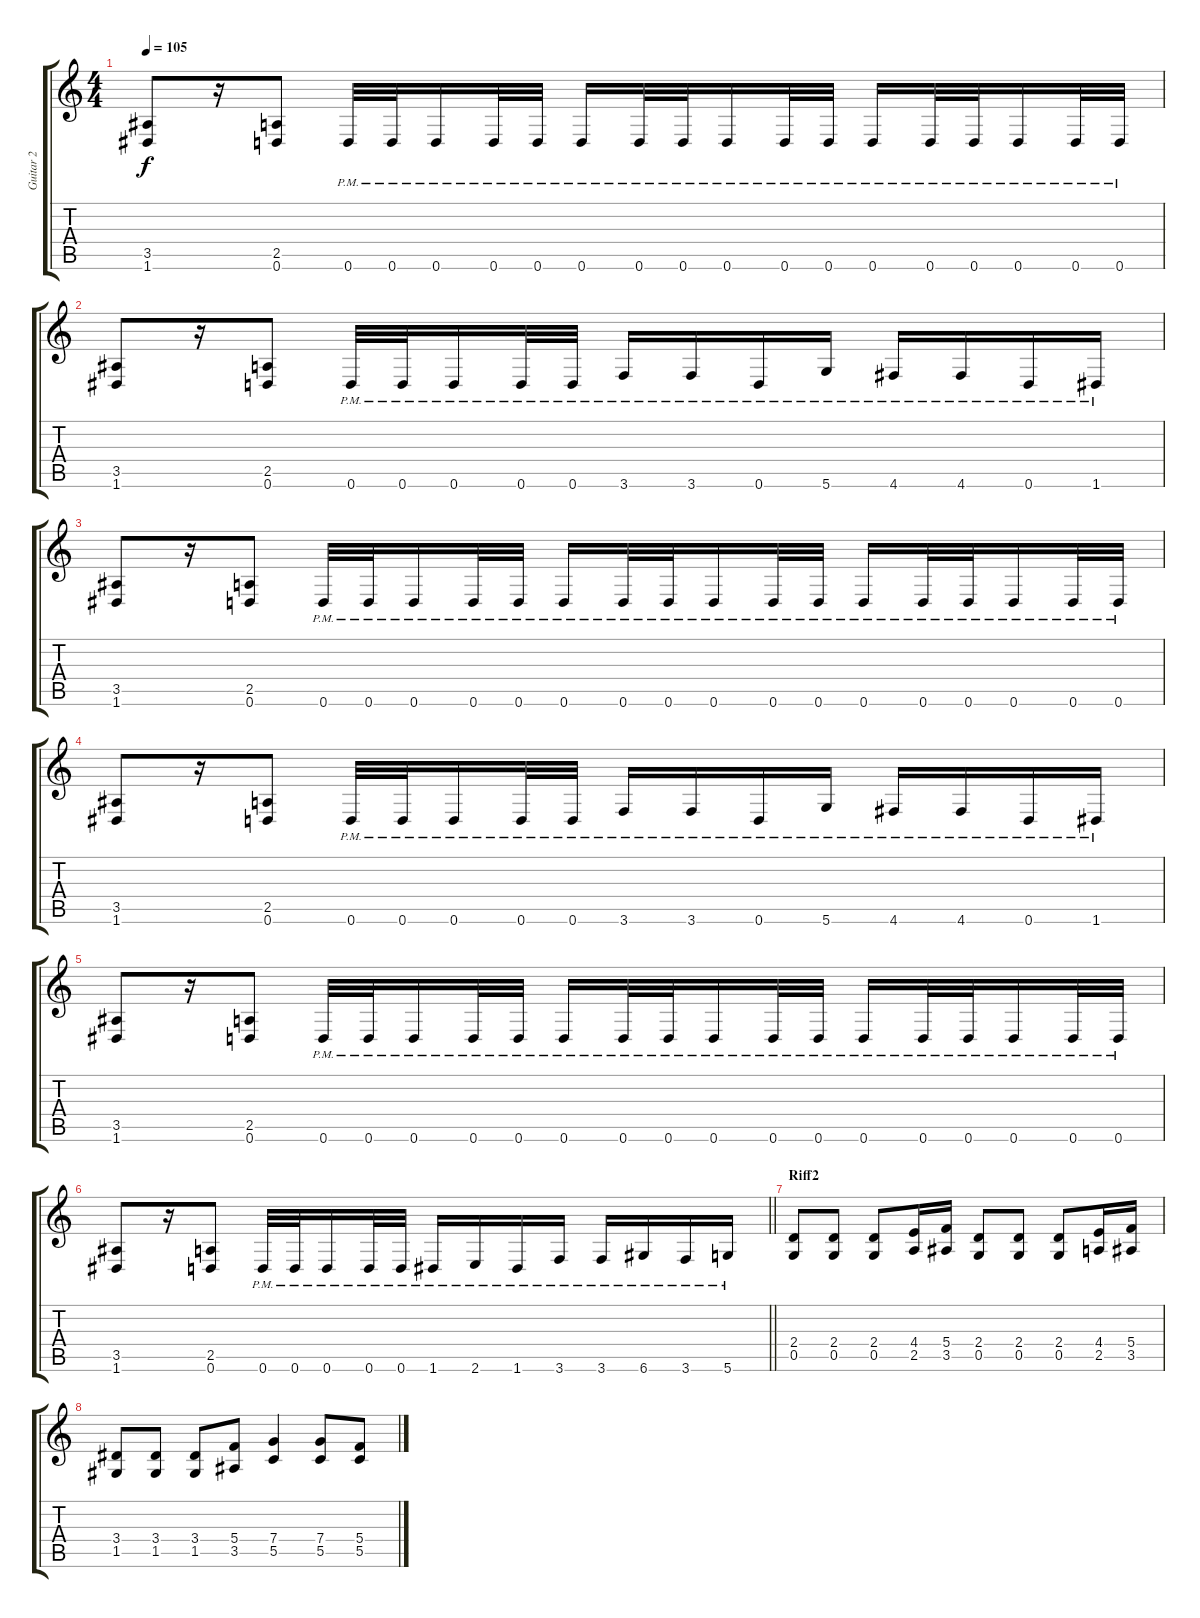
\track ("Guitar 2" "Guitar 2") {instrument distortionguitar}
\staff {score tabs}
\tuning (D4 A3 F3 C3 G2 D2) {hide}
\ts (4 4)
\tempo 105
\clef g2
\ks c
(3.5 1.6).8{dy f} r.16 (2.5 0.6).8 0.6{pm}.32 0.6{pm}.32 0.6{pm}.16 0.6{pm}.32 0.6{pm}.32 0.6{pm}.16 0.6{pm}.32 0.6{pm}.32 0.6{pm}.16 0.6{pm}.32 0.6{pm}.32 0.6{pm}.16 0.6{pm}.32 0.6{pm}.32 0.6{pm}.16 0.6{pm}.32 0.6{pm}.32 |
(3.5 1.6).8 r.16 (2.5 0.6).8 0.6{pm}.32 0.6{pm}.32 0.6{pm}.16 0.6{pm}.32 0.6{pm}.32 3.6{pm}.16 3.6{pm}.16 0.6{pm}.16 5.6{pm}.16 4.6{pm}.16 4.6{pm}.16 0.6{pm}.16 1.6{pm}.16 |
(3.5 1.6).8 r.16 (2.5 0.6).8 0.6{pm}.32 0.6{pm}.32 0.6{pm}.16 0.6{pm}.32 0.6{pm}.32 0.6{pm}.16 0.6{pm}.32 0.6{pm}.32 0.6{pm}.16 0.6{pm}.32 0.6{pm}.32 0.6{pm}.16 0.6{pm}.32 0.6{pm}.32 0.6{pm}.16 0.6{pm}.32 0.6{pm}.32 |
(3.5 1.6).8 r.16 (2.5 0.6).8 0.6{pm}.32 0.6{pm}.32 0.6{pm}.16 0.6{pm}.32 0.6{pm}.32 3.6{pm}.16 3.6{pm}.16 0.6{pm}.16 5.6{pm}.16 4.6{pm}.16 4.6{pm}.16 0.6{pm}.16 1.6{pm}.16 |
(3.5 1.6).8 r.16 (2.5 0.6).8 0.6{pm}.32 0.6{pm}.32 0.6{pm}.16 0.6{pm}.32 0.6{pm}.32 0.6{pm}.16 0.6{pm}.32 0.6{pm}.32 0.6{pm}.16 0.6{pm}.32 0.6{pm}.32 0.6{pm}.16 0.6{pm}.32 0.6{pm}.32 0.6{pm}.16 0.6{pm}.32 0.6{pm}.32 |
\barLineRight lightlight
(3.5 1.6).8 r.16 (2.5 0.6).8 0.6{pm}.32 0.6{pm}.32 0.6{pm}.16 0.6{pm}.32 0.6{pm}.32 1.6{pm}.16 2.6{pm}.16 1.6{pm}.16 3.6{pm}.16 3.6{pm}.16 6.6{pm}.16 3.6{pm}.16 5.6{pm}.16 |
\section ("" "Riff2")
(2.4 0.5).8 (2.4 0.5).8 (2.4 0.5).8 (4.4 2.5).16 (5.4 3.5).16 (2.4 0.5).8 (2.4 0.5).8 (2.4 0.5).8 (4.4 2.5).16 (5.4 3.5).16 |
(3.4 1.5).8 (3.4 1.5).8 (3.4 1.5).8 (5.4 3.5).8 (7.4 5.5).4 (7.4 5.5).8 (5.4 5.5).8
